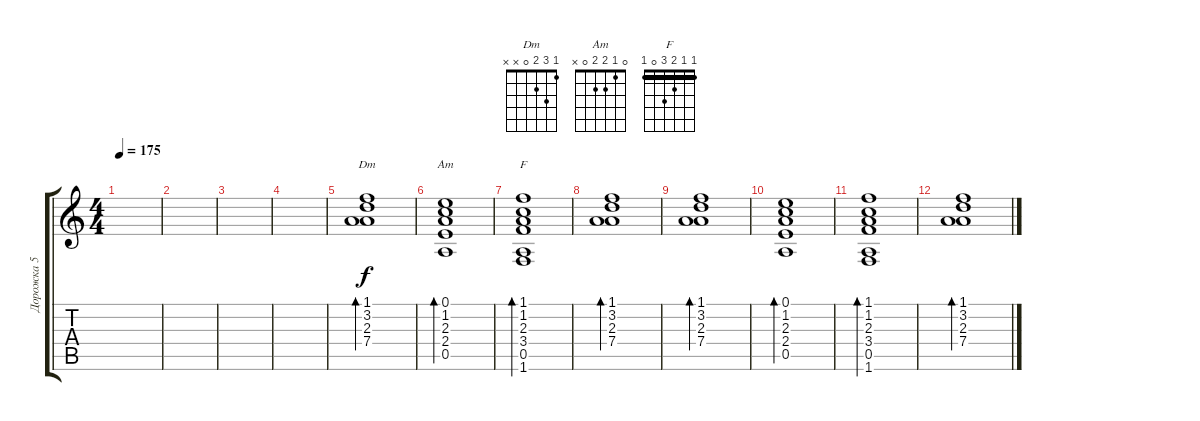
\track ("Дорожка 5" "Дорожка 5") {instrument electricguitarclean}
\staff {score tabs}
\tuning (E4 B3 G3 D3 A2 E2) {hide}
\chord ("Dm" 1 3 2 0 x x)
\chord ("Am" 0 1 2 2 0 x)
\chord ("F" 1 1 2 3 0 1) {barre 1}
\ts (4 4)
\tempo 175
\clef g2
\ks c
|
|
|
|
(1.1 3.2 2.3 7.4).1{bd 120 ch "Dm"} |
(0.1 1.2 2.3 2.4 0.5).1{bd 120 ch "Am"} |
(1.1 1.2 2.3 3.4 0.5 1.6).1{bd 120 ch "F"} |
(1.1 3.2 2.3 7.4).1{bd 120} |
(1.1 3.2 2.3 7.4).1{bd 120} |
(0.1 1.2 2.3 2.4 0.5).1{bd 120} |
(1.1 1.2 2.3 3.4 0.5 1.6).1{bd 120} |
(1.1 3.2 2.3 7.4).1{bd 120}
